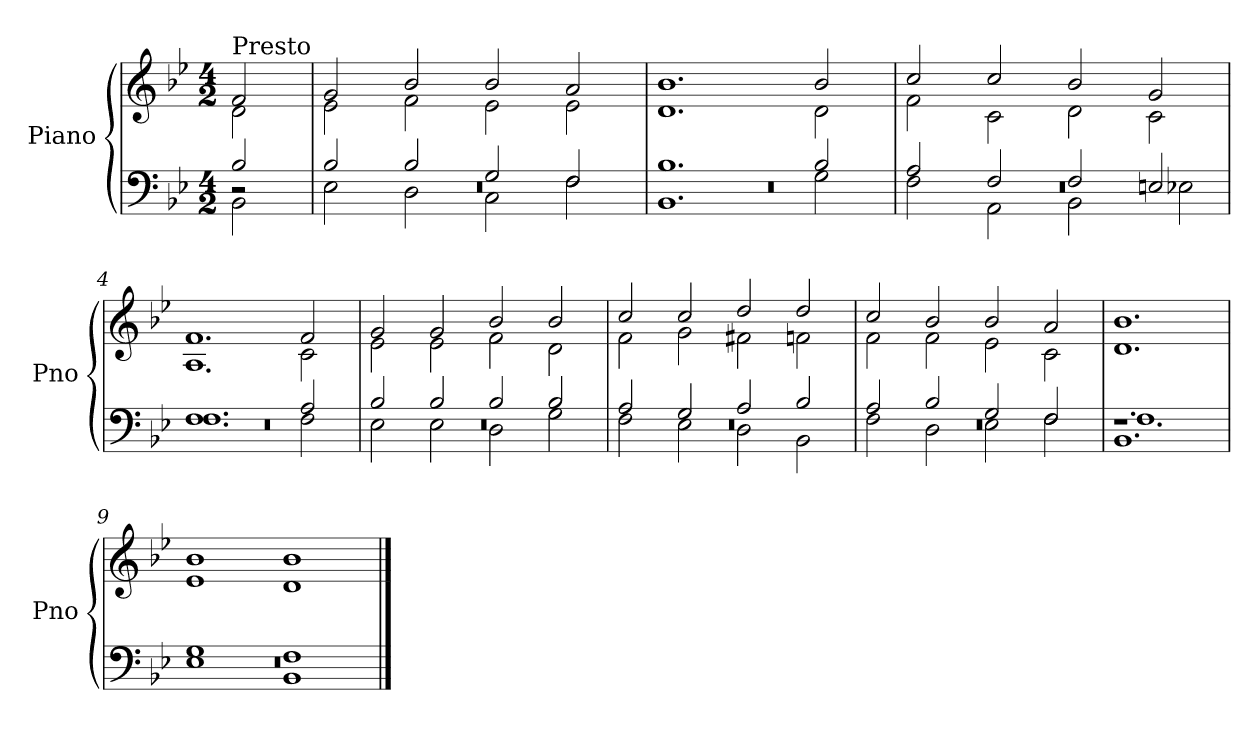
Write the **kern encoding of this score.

**kern	**kern
*part1	*part1
*staff2	*staff1
*I"Piano	*
*I'Pno	*
*clefF4	*clefG2
*k[b-e-]	*k[b-e-]
*B-:	*B-:
*M4/2	*M4/2
=	=
*^	*^
*	*^	*	*
!	!	!	!LO:TX:a:t=Presto	!
2r	2B-/	2BB-\	2f/	2d\
=1	=1	=1	=1	=1
0r	2B-/	2E-\	2g/	2e-\
.	2B-/	2D\	2b-/	2f\
.	2G/	2C\	2b-/	2e-\
.	2F/	2F\	2a/	2e-\
=2	=2	=2	=2	=2
0r	1.B-	1.BB-	1.b-	1.d
.	2B-/	2G\	2b-/	2d\
=3	=3	=3	=3	=3
0r	2A/	2F\	2cc/	2f\
.	2F/	2AA\	2cc/	2c\
.	2F/	2BB-\	2b-/	2d\
.	2En/	2E-\	2g/	2c\
=4	=4	=4	=4	=4
0r	1.F	1.F	1.f	1.A
.	2A/	2F\	2f/	2c\
=5	=5	=5	=5	=5
0r	2B-/	2E-\	2g/	2e-\
.	2B-/	2E-\	2g/	2e-\
.	2B-/	2D\	2b-/	2f\
.	2B-/	2G\	2b-/	2d\
=6	=6	=6	=6	=6
0r	2A/	2F\	2cc/	2f\
.	2G/	2E-\	2cc/	2g\
.	2A/	2D\	2dd/	2f#X\
.	2B-/	2BB-\	2dd/	2fn\
!!LO:LB:g=z	!!
=7	=7	=7	=7	=7
0r	2A/	2F\	2cc/	2f\
.	2B-/	2D\	2b-/	2f\
.	2G/	2E-\	2b-/	2e-\
.	2F/	2F\	2a/	2c\
=8	=8	=8	=8	=8
1.r	1.F	1.BB-	1.b-	1.d
=9	=9	=9	=9	=9
0r	1G	1E-	1b-	1e-
.	1F	1BB-	1b-	1d
*v	*v	*v	*	*
*	*v	*v
==	==
*-	*-
